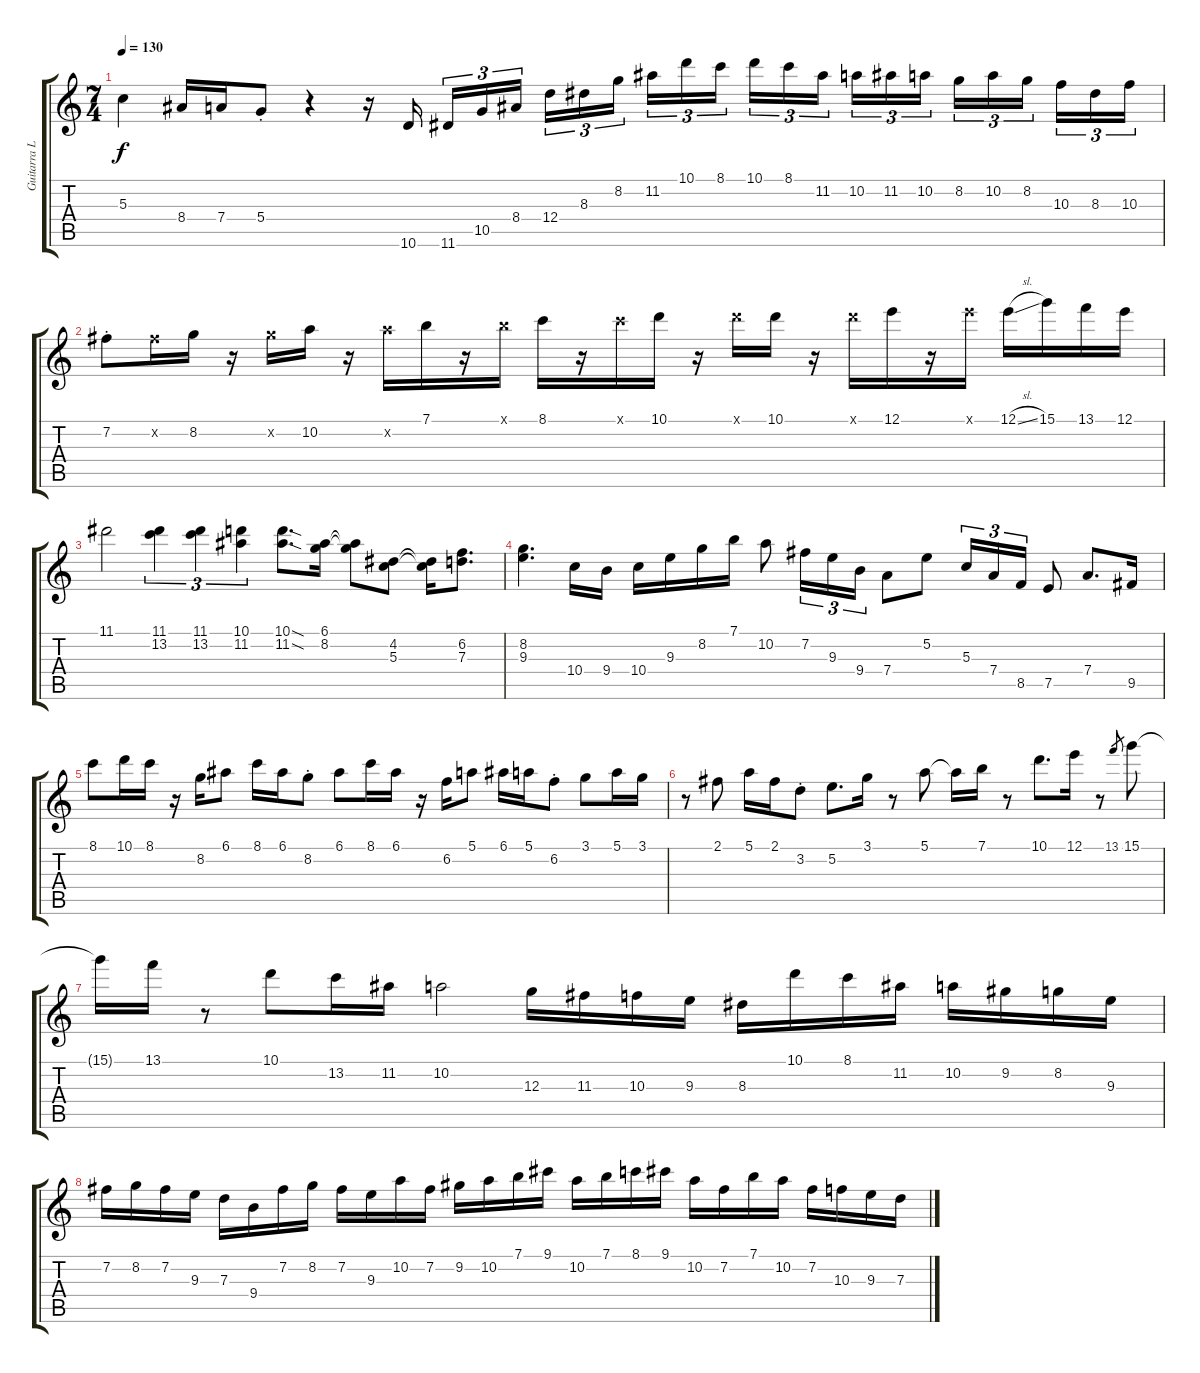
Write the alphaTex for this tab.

\track ("Guitarra Líder" "Guitarra L") {instrument acousticguitarsteel}
\staff {score tabs}
\tuning (E4 B3 G3 D3 A2 E2) {hide}
\ts (7 4)
\tempo 130
\clef g2
\ks c
5.3.4{dy f} 8.4.16 7.4.16 5.4{st}.8 r.4 r.16 10.6.16{beam splitsecondary} 11.6.16{tu (3 2)} 10.5.16{tu (3 2)} 8.4.16{tu (3 2)} 12.4.16{tu (3 2)} 8.3.16{tu (3 2)} 8.2.16{tu (3 2) beam splitsecondary} 11.2.16{tu (3 2)} 10.1.16{tu (3 2)} 8.1.16{tu (3 2)} 10.1.16{tu (3 2)} 8.1.16{tu (3 2)} 11.2.16{tu (3 2) beam splitsecondary} 10.2.16{tu (3 2)} 11.2.16{tu (3 2)} 10.2.16{tu (3 2)} 8.2.16{tu (3 2)} 10.2.16{tu (3 2)} 8.2.16{tu (3 2) beam splitsecondary} 10.3.16{tu (3 2)} 8.3.16{tu (3 2)} 10.3.16{tu (3 2)} |
7.2{st}.8 7.2{x}.16 8.2.16 r.16 8.2{x}.16 10.2.16 r.16 10.2{x}.16 7.1.16 r.16 7.1{x}.16 8.1.16 r.16 8.1{x}.16 10.1.16 r.16 10.1{x}.16 10.1.16 r.16 10.1{x}.16 12.1.16 r.16 12.1{x}.16 12.1{sl}.16 15.1.16 13.1.16 12.1.16 |
11.1.2 (11.1 13.2).4{tu (3 2)} (11.1 13.2).4{tu (3 2)} (10.1 11.2).4{tu (3 2)} (10.1{sod} 11.2{sod}).8{d} (6.1 8.2).16 (6.1{t} 8.2{t}).8 (4.2 5.3).8 (4.2{t} 5.3{t}).16 (6.2 7.3).8{d} |
(8.2 9.3).4{d} 10.4.16 9.4.16 10.4.16 9.3.16 8.2.16 7.1.16 10.2.8 7.2.16{tu (3 2)} 9.3.16{tu (3 2)} 9.4.16{tu (3 2)} 7.4.8 5.2.8 5.3.16{tu (3 2)} 7.4.16{tu (3 2)} 8.5.16{tu (3 2)} 7.5.8 7.4.8{d} 9.5.16 |
8.1.8 10.1.16 8.1.16 r.16 8.2.16 6.1.8 8.1.16 6.1.16 8.2{st}.8 6.1.8 8.1.16 6.1.16 r.16 6.2.16 5.1.8 6.1.16 5.1.16 6.2{st}.8 3.1.8 5.1.16 3.1.16 |
r.8 2.1.8 5.1.16 2.1.16 3.2{st}.8 5.2.8{d} 3.1.16 r.8 5.1.8 5.1{t}.16 7.1.16 r.8 10.1.8{d} 12.1.16 r.8 13.1.8{gr} 15.1.8 |
15.1{t}.16 13.1.16 r.8 10.1.8 13.2.16 11.2.16 10.2.2 12.3.16 11.3.16 10.3.16 9.3.16 8.3.16 10.1.16 8.1.16 11.2.16 10.2.16 9.2.16 8.2.16 9.3.16 |
7.2.16 8.2.16 7.2.16 9.3.16 7.3.16 9.4.16 7.2.16 8.2.16 7.2.16 9.3.16 10.2.16 7.2.16 9.2.16 10.2.16 7.1.16 9.1.16 10.2.16 7.1.16 8.1.16 9.1.16 10.2.16 7.2.16 7.1.16 10.2.16 7.2.16 10.3.16 9.3.16 7.3.16
